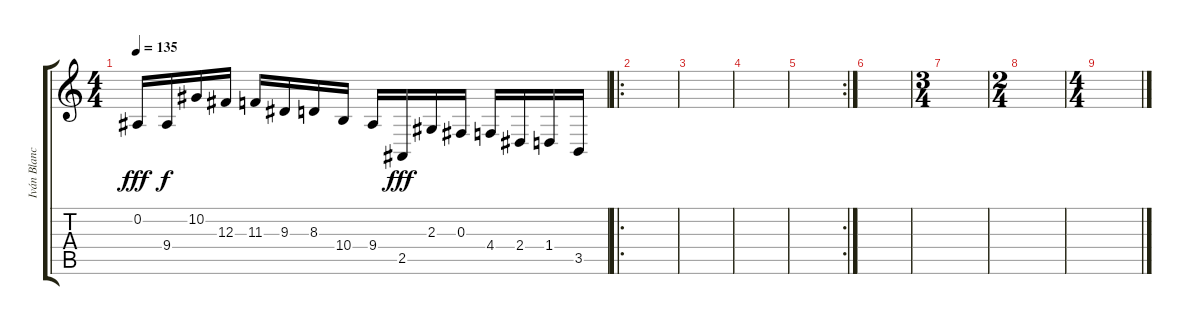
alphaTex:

\track ("Iván Blanco" "Iván Blanc") {instrument harpsichord}
\staff {score tabs}
\tuning (Eb4 Bb3 Gb3 Db3 Ab2 Eb2) {hide}
\ts (4 4)
\tempo 135
\clef g2
\ks c
0.2.16{dy fff} 9.4.16{dy f} 10.2.16 12.3.16 11.3.16 9.3.16 8.3.16 10.4.16 9.4.16 2.5.16{dy fff} 2.3.16 0.3.16 4.4.16 2.4.16 1.4.16 3.5.16 |
\ro
|
|
|
\rc 2
|
|
\ts (3 4)
|
\ts (2 4)
|
\ts (4 4)
